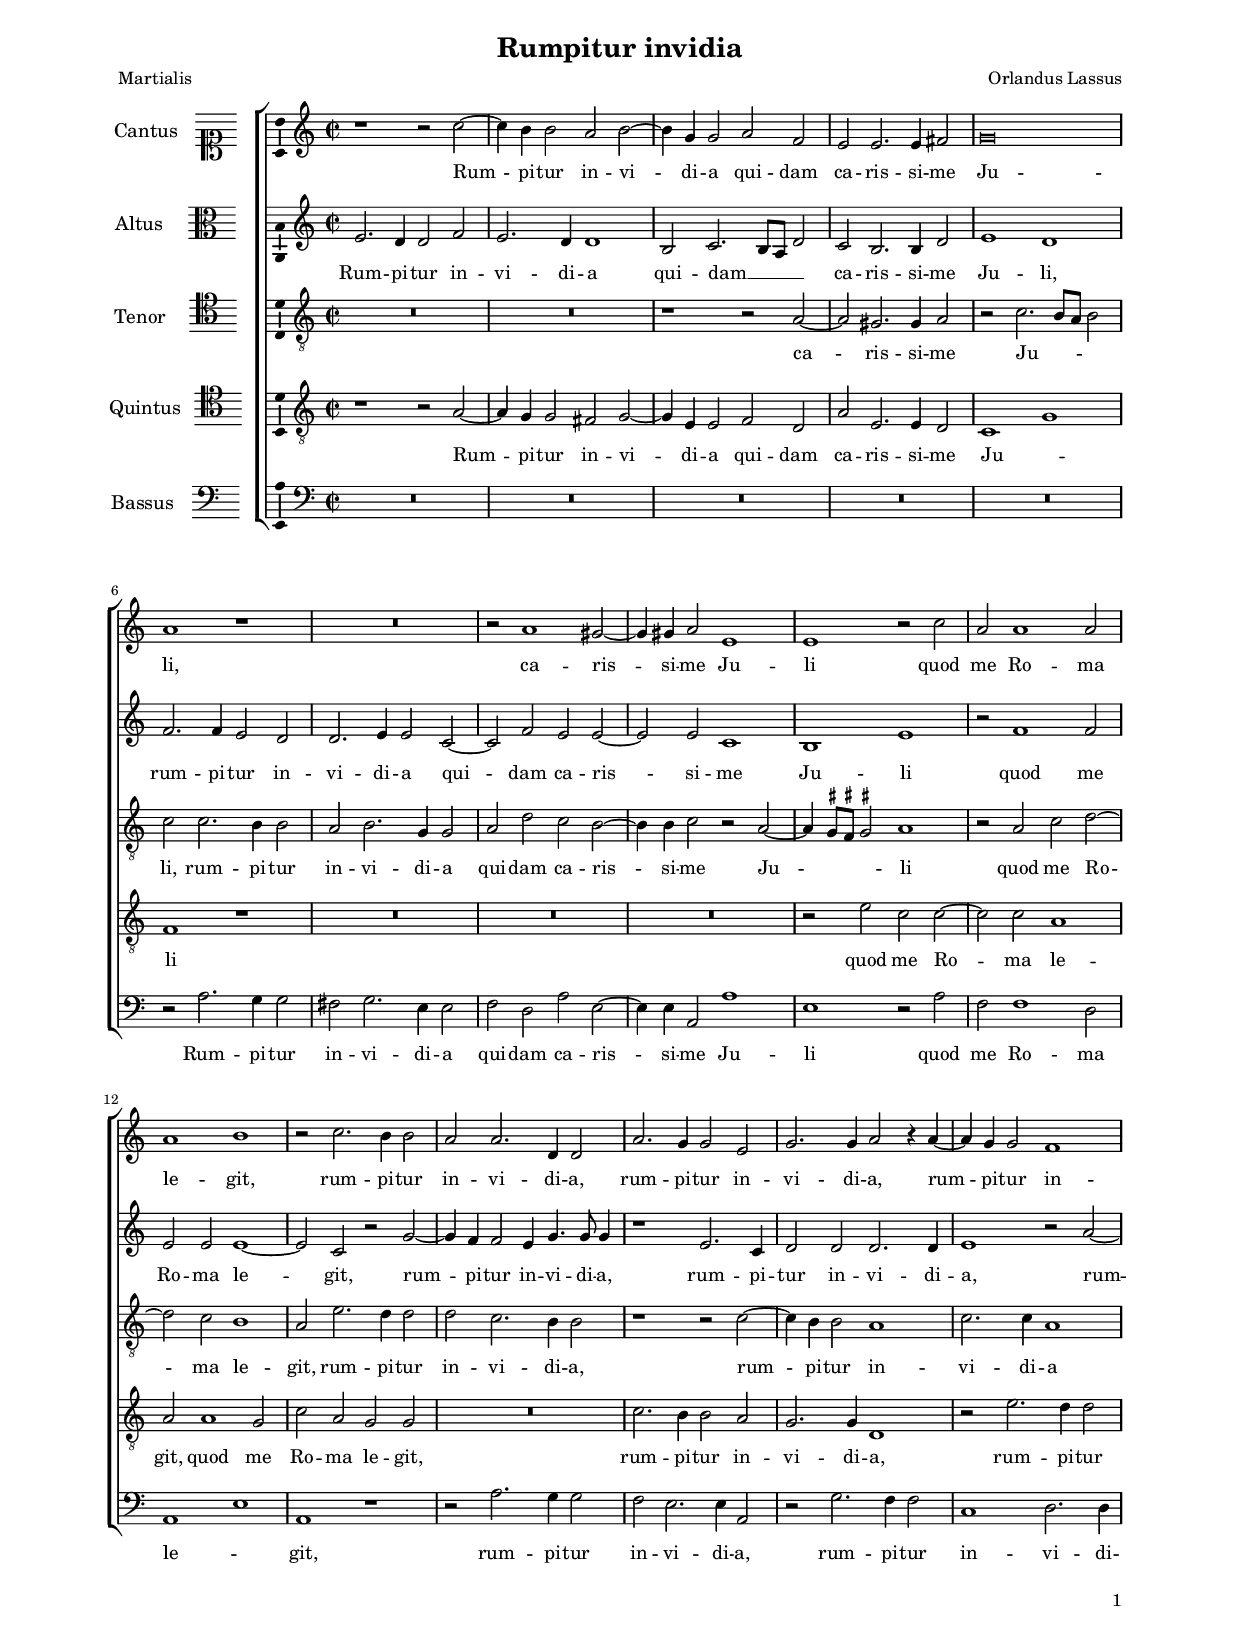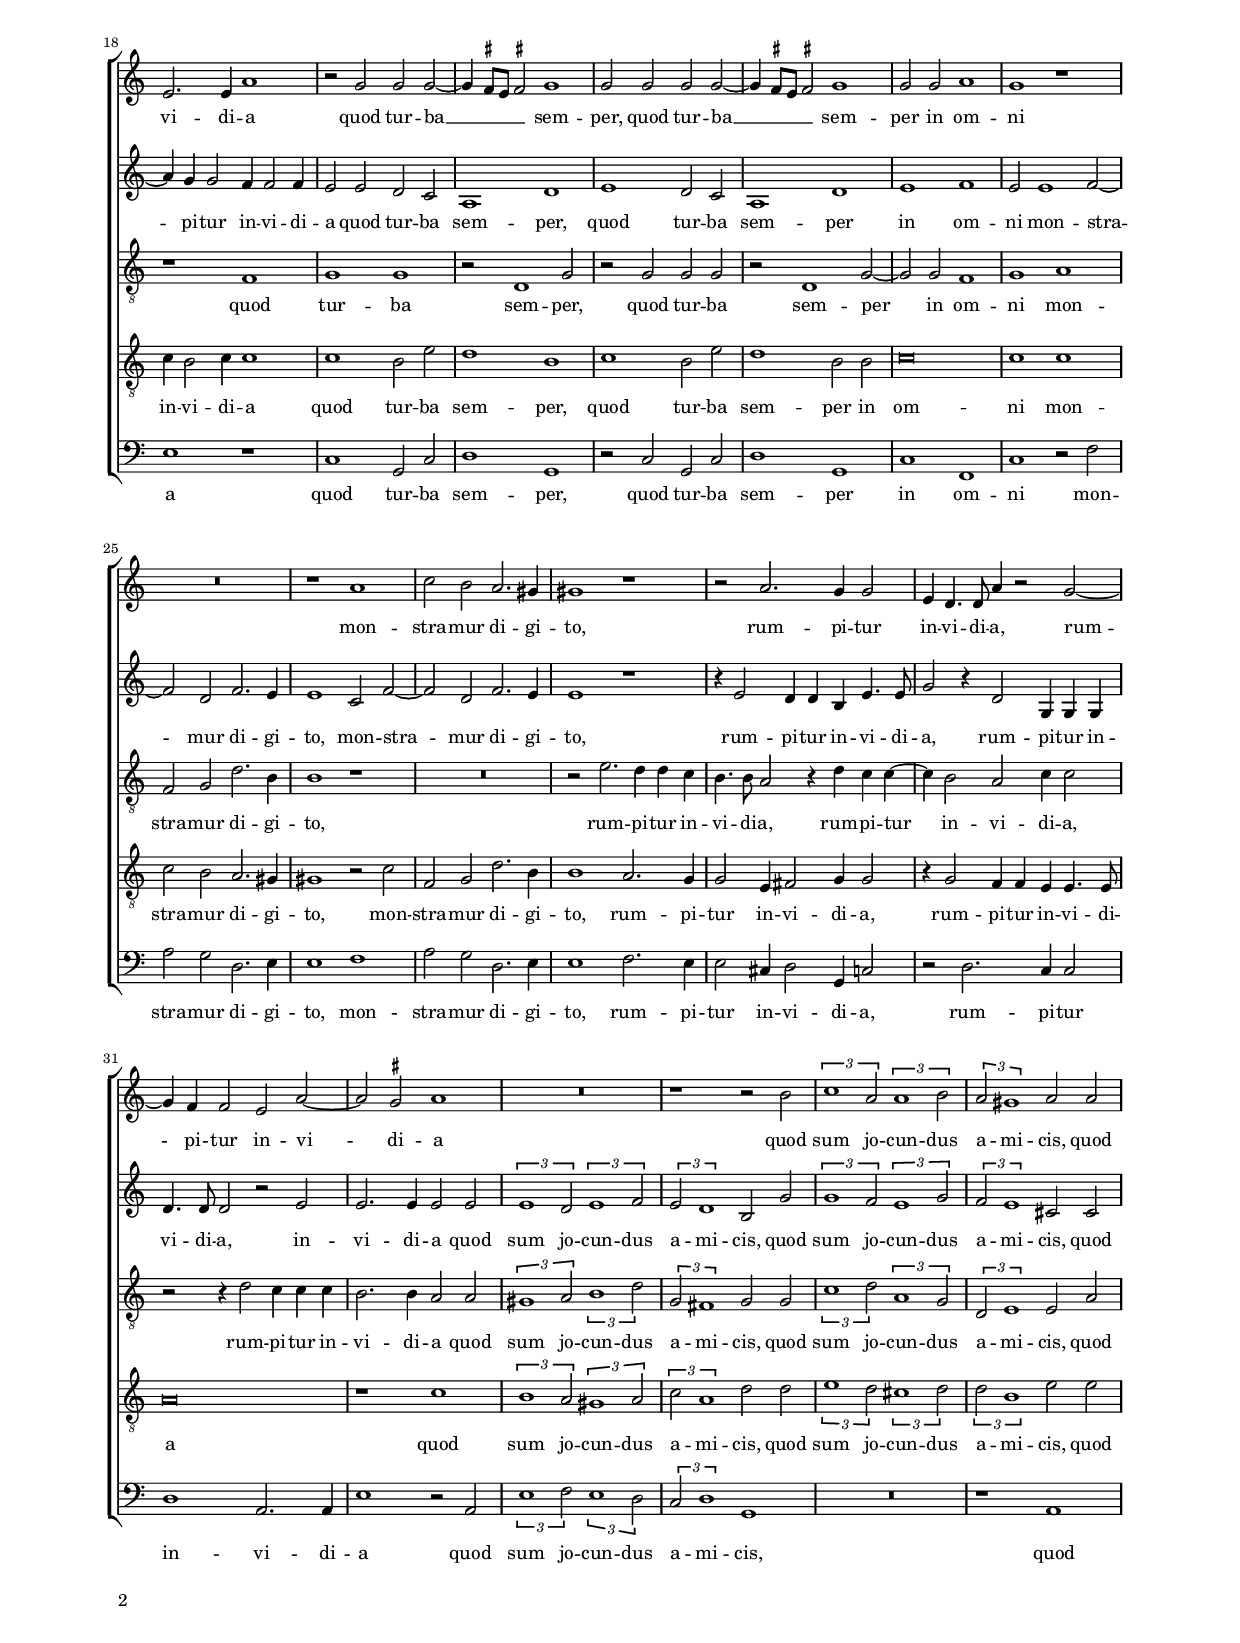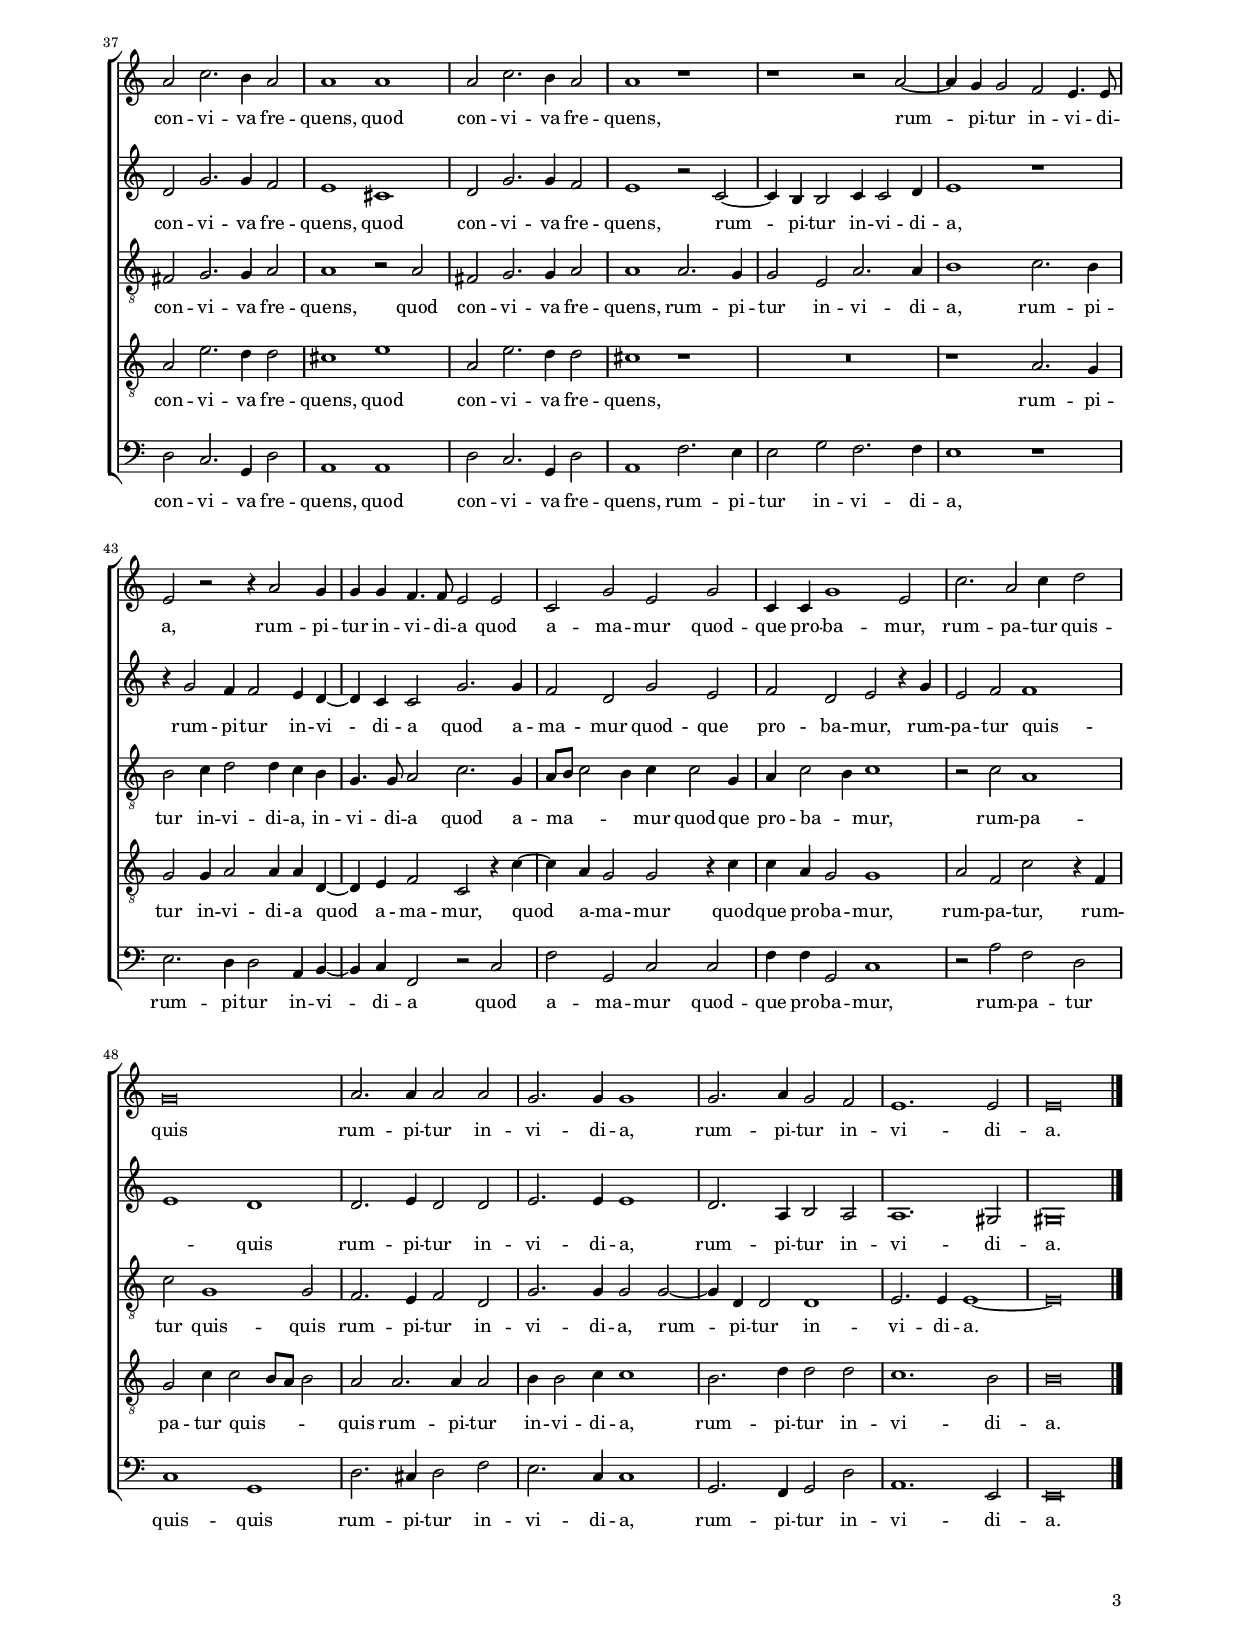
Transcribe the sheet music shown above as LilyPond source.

\header
{
  title="Rumpitur invidia"
  composer="Orlandus Lassus"
  poet="Martialis"
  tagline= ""
}

\version "2.24.0"
\include "deutsch.ly"
#(set-global-staff-size 15)
% #(set-default-paper-size "letter")
#(ly:set-option 'point-and-click #f)


\paper
	{
	top-margin = 1.8 \cm
	bottom-margin = 1.2 \cm
	left-margin = 2 \cm
	right-margin = 2 \cm
	ragged-bottom = ##f
	ragged-last-bottom = ##t
	print-page-number = ##f
	score-system-spacing = #'((basic-distance . 16) (minimum-distance . 14) (padding . 5) (strechability . 150))
	system-system-spacing = #'((basic-distance . 16) (minimum-distance . 14) (padding . 5) (strechability . 150))
	oddFooterMarkup=\markup   \fill-line { "" \fromproperty #'page:page-number-string }
	evenFooterMarkup=\markup  \fill-line { \fromproperty #'page:page-number-string "" }
	last-bottom-spacing = #'((basic-distance . 12) (minimum-distance . 7) (padding . 4))
%	systems-per-page = 3
	page-count = 3
%	min-systems-per-page = 3
	markup-system-spacing.basic-distance = #12
%	print-all-headers = ##t
%	print-first-page-number = ##t
%	first-page-number = 1
	}

	
global = {
	\key c \major
	\time 2/2 \set Score.measureLength = #(ly:make-moment 2/1)
	\skip 1*2*53 \bar "|."
	}

	ficta = { \once \set suggestAccidentals = ##t }

	forget = #(define-music-function (music) (ly:music?) #{
		\accidentalStyle forget
		$music
		\accidentalStyle default
		#})



incipitcantus = \markup { \score {
	{
	\set Staff.instrumentName = \markup { \fontsize #1 "Cantus" }
	\key c \major
	\clef soprano
	s4 \bar ""
	}
	\layout  {
	raggedright = ##t
	indent = 1.6 \cm
	line-width = 2.4\cm
	\context { \Staff \remove Time_signature_engraver }
	\override Staff.Clef.Y-extent = #'(0 . 0)
	}} \hspace #1 }

      
incipitaltus = \markup { \score {
	{
	\set Staff.instrumentName = \markup { \fontsize #1 "Altus" }
	\key c \major
	\clef alto
	s4 \bar ""
	}
	\layout  {
	raggedright = ##t
	indent = 1.6 \cm
	line-width = 2.4\cm
	\context { \Staff \remove Time_signature_engraver }
	\override Staff.Clef.Y-extent = #'(0 . 0)
	}} \hspace #1 }


incipittenor = \markup { \score {
	{
	\set Staff.instrumentName = \markup { \fontsize #1 "Tenor" }
	\key c \major
	\clef tenor
	s4 \bar ""
	}
	\layout  {
	raggedright = ##t
	indent = 1.6 \cm
	line-width = 2.4\cm
	\context { \Staff \remove Time_signature_engraver }
	\override Staff.Clef.Y-extent = #'(0 . 0)
	}} \hspace #1 }
      
      
incipitquintus = \markup { \score {
	{
	\set Staff.instrumentName = \markup { \fontsize #1 "Quintus" }
	\key c \major
	\clef tenor
	s4 \bar ""
	}
	\layout  {
	raggedright = ##t
	indent = 1.6 \cm
	line-width = 2.4\cm
	\context { \Staff \remove Time_signature_engraver }
	\override Staff.Clef.Y-extent = #'(0 . 0)
	}} \hspace #1 }
      
      
incipitbassus = \markup { \score {
	{
	\set Staff.instrumentName = \markup { \fontsize #1 "Bassus" }
	\key c \major
	\clef bass
	s4 \bar ""
	}
	\layout  {
	raggedright = ##t
	indent = 1.6 \cm
	line-width = 2.4\cm
	\context { \Staff \remove Time_signature_engraver }
	\override Staff.Clef.Y-extent = #'(0 . 0)
	}} \hspace #1 }


cantus =  \relative c''
	{
	r1 r2 c~
	c4 h h2 a2 h~
	h4 g g2 a f
	e2 e2. e4 fis2
%5
	g\breve |
	a1 r
	R\breve
	r2 a1 gis2~
	gis4 gis a2 e1
%10
	e1 r2 c' |
	a2 a1 a2
	a1 h
	r2 c2. h4 h2
	a2 a2. d,4 d2
%15
	a'2. g4 g2 e |
	g2. g4 a2 r4 a~
	a4 g g2 f1
	e2. e4 a1
	r2 g g g~
%20
	g4 \ficta fis8 e \ficta fis!2 g1 |
	g2 g g g~
	g4 \ficta fis8 e \ficta fis!2 g1
	g2 g a1
	g1 r
%25
	R\breve |
	r1 a
	c2 h a2. gis4
	gis1 r
	r2 a2. g4 g2
%30
	e4 d4. d8 a'4 r2 g~ |
	g4 f f2 e a~
	a2 \ficta gis a1
	R\breve
	r1 r2 h
%35
	\tuplet 3/2 1 { c1 a2 a1 h2 |
	a2 gis1 } a2 a
	a2 c2. h4 a2
	a1 a
	a2 c2. h4 a2
%40
	a1 r |
	r1 r2 a~
	a4 g g2 f e4. e8
	e2 r r4 a2 g4
	g4 g f4. f8 e2 e
%45
	c2 g' e g |
	c,4 c g'1 e2
	c'2. a2 c4 d2
	g,\breve
	a2. a4 a2 a
%50
	g2. g4 g1 |
	g2. a4 g2 f
	e1. e2
	e\breve |
	}


altus =  \relative c'
	{
	e2. d4 d2 f
	e2. d4 d1
	h2 c2. h8 a d2
	c2 h2. h4 d2
%5
	e1 d |
	f2. f4 e2 d
	d2. e4 e2 c~
	c2 f e e~
	e2 e c1
%10
	h1 e |
	r2 f1 f2
	e2 e e1~
	e2 c r g'~
	g4 f f2 e4 g4. g8 g4
%15
	r1 e2. c4 |
	d2 d d2. d4
	e1 r2 a~
	a4 g g2 f4 f2 f4
	e2 e d c
%20
	a1 d |
	e1 d2 c
	a1 d
	e1 f
	e2 e1 f2~
%25
	f2 d f2. e4 |
	e1 c2 f~
	f2 d f2. e4
	e1 r
	r4 e2 d4 d h e4. e8
%30
	g2 r4 d2 g,4 g g |
	d'4. d8 d2 r e
	e2. e4 e2 e
	\tuplet 3/2 1 { e1 d2 e1 f2
	e2 d1 } h2 g'
%35
	\tuplet 3/2 1 { g1 f2 e1 g2 |
	f2 e1 } cis2 cis
	d2 g2. g4 f2
	e1 cis
	d2 g2. g4 f2
%40
	e1 r2 c~ |
	c4 h h2 c4 c2 d4
	e1 r
	r4 g2 f4 f2 e4 d~
	d4 c c2 g'2. g4
%45
	f2 d g e |
	f2 d e r4 g
	e2 f f1
	e1 d
	d2. e4 d2 d
%50
	e2. e4 e1 |
	d2. a4 h2 a
	a1. gis2
	gis\breve |
	}


tenor =  \relative c'
	{
	R\breve
	R\breve
	r1 r2 a~
	a2 gis2. gis4 a2
%5
	r2 c2. h8 a h2 |
	c2 c2. h4 h2
	a2 h2. g4 g2
	a2 d c h~
	h4 h c2 r a~
%10
	a4 \ficta gis8 \ficta fis \ficta gis!2 a1 |
	r2 a c d~
	d2 c h1
	a2 e'2. d4 d2
	d2 c2. h4 h2
%15
	r1 r2 c~ |
	c4 h h2 a1
	c2. c4 a1
	r1 f
	g1 g
%20
	r2 d1 g2 |
	r2 g g g
	r2 d1 g2~
	g2 g f1
	g1 a
%25
	f2 g d'2. h4 |
	h1 r
	R\breve
	r2 e2. d4 d c
	h4. h8 a2 r4 d c c~
%30
	c4 h2 a c4 c2 |
	r2 r4 d2 c4 c c
	h2. h4 a2 a
	\tuplet 3/2 1 { gis1 a2 h1 d2
	g,2 fis1 } g2 g
%35
	\tuplet 3/2 1 { c1 d2 a1 g2 |
	d2 e1 } e2 a
	fis2 g2. g4 a2
	a1 r2 a
	fis2 g2. g4 a2
%40
	a1 a2. g4 |
	g2 e a2. a4
	h1 c2. h4
	h2 c4 d2 d4 c h
	g4. g8 a2 c2. g4
%45
	a8 h c2 h4 c c2 g4 |
	a4 c2 h4 c1
	r2 c a1
	c2 g1 g2
	f2. e4 f2 d
%50
	g2. g4 g2 g~ |
	g4 d d2 d1
	e2. e4 e1~
	e\breve |
	}


quintus  =  \relative c'
	{
	r1 r2 a~
	a4 g g2 fis g~
	g4 e e2 f d
	a'2 e2. e4 d2
%5
	c1 g' |
	f1 r
	R\breve
	R\breve
	R\breve
%10
	r2 e' c c~ |
	c2 c a1
	a2 a1 g2
	c2 a g g
	R\breve
%15
	c2. h4 h2 a |
	g2. g4 d1
	r2 e'2. d4 d2
	c4 h2 c4 c1
	c1 h2 e
%20
	d1 h |
	c1 h2 e
	d1 h2 h
	c\breve
	c1 c
%25
	c2 h a2. gis4 |
	gis1 r2 c
	f,2 g d'2. h4
	h1 a2. g4
	g2 e4 fis2 g4 g2
%30
	r4 g2 f4 f e e4. e8 |
	a\breve
	r1 c
	\tuplet 3/2 1 { h1 a2 gis1 a2
	c2 a1 } d2 d
%35
	\tuplet 3/2 1 { e1 d2 cis1 d2 |
	d2 h1 } e2 e
	a,2 e'2. d4 d2
	cis1 e
	a,2 e'2. d4 d2
%40
	cis1 r |
	R\breve
	r1 a2. g4
	g2 g4 a2 a4 a d,~
	d4 e f2 c r4 c'~
%45
	c4 a g2 g r4 c |
	c4 a g2 g1
	a2 f c' r4 f,
	g2 c4 c2 h8 a h2
	a2 a2. a4 a2
%50
	h4 h2 c4 c1 |
	h2. d4 d2 d
	c1. h2
	h\breve |
	}


bassus  =  \relative c
	{
	R\breve
	R\breve
	R\breve
	R\breve
%5
	R\breve |
	r2 a'2. g4 g2
	fis2 g2. e4 e2
	f2 d a' e~
	e4 e a,2 a'1
%10
	e1 r2 a |
	f2 f1 d2
	a1 e'
	a,1 r
	r2 a'2. g4 g2
%15
	f2 e2. e4 a,2 |
	r2 g'2. f4 f2
	c1 d2. d4
	e1 r
	c1 g2 c
%20
	d1 g, |
	r2 c g c
	d1 g,
	c1 f,
	c'1 r2 f
%25
	a2 g d2. e4 |
	e1 f
	a2 g d2. e4
	e1 f2. e4
	e2 cis4 d2 g,4 c2
%30
	r2 d2. c4 c2 |
	d1 a2. a4
	e'1 r2 a,
	\tuplet 3/2 1 { e'1 f2 e1 d2
	c2 d1 } g,1
%35
	R\breve |
	r1 a
	d2 c2. g4 d'2
	a1 a
	d2 c2. g4 d'2
%40
	a1 f'2. e4 |
	e2 g f2. f4
	e1 r
	e2. d4 d2 a4 h~
	h4 c f,2 r c'
%45
	f2 g, c c |
	f4 f g,2 c1
	r2 a' f d
	c1 g
	d'2. cis4 d2 f
%50
	e2. c4 c1 |
	g2. f4 g2 d'
	a1. e2
	e\breve |
	}


lyricscantus = \lyricmode {
	Rum -- pi -- tur in -- vi -- di -- a qui -- dam ca -- ris -- si -- me Ju -- li,
	ca -- ris -- si -- me Ju -- li
	quod me Ro -- ma le -- git,
	rum -- pi -- tur in -- vi -- di -- a,
	rum -- pi -- tur in -- vi -- di -- a,
	rum -- pi -- tur in -- vi -- di -- a
	quod tur -- ba __ _ _ _ sem -- per,
	quod tur -- ba __ _ _ _ sem -- per in om -- ni mon -- stra -- mur di -- gi -- to,
	rum -- pi -- tur in -- vi -- di -- a,
	rum -- pi -- tur in -- vi -- di -- a
	quod sum jo -- cun -- dus a -- mi -- cis,
	quod con -- vi -- va fre -- quens,
	quod con -- vi -- va fre -- quens,
	rum -- pi -- tur in -- vi -- di -- a,
	rum -- pi -- tur in -- vi -- di -- a
	quod a -- ma -- mur
	quod -- que pro -- ba -- mur,
	rum -- pa -- tur
	quis -- quis rum -- pi -- tur in -- vi -- di -- a,
	rum -- pi -- tur in -- vi -- di -- a.
	}


lyricsaltus = \lyricmode {
	Rum -- pi -- tur in -- vi -- di -- a qui -- dam __ _ _ _ ca -- ris -- si -- me Ju -- li,
	rum -- pi -- tur in -- vi -- di -- a qui -- dam ca -- ris -- si -- me Ju -- li
	quod me Ro -- ma le -- git,
	rum -- pi -- tur in -- vi -- di -- a,
	rum -- pi -- tur in -- vi -- di -- a,
	rum -- pi -- tur in -- vi -- di -- a
	quod tur -- ba sem -- per,
	quod tur -- ba sem -- per in om -- ni mon -- stra -- mur di -- gi -- to,
	mon -- stra -- mur di -- gi -- to,
	rum -- pi -- tur in -- vi -- di -- a,
	rum -- pi -- tur in -- vi -- di -- a,
	in -- vi -- di -- a
	quod sum jo -- cun -- dus a -- mi -- cis,
	quod sum jo -- cun -- dus a -- mi -- cis,
	quod con -- vi -- va fre -- quens,
	quod con -- vi -- va fre -- quens,
	rum -- pi -- tur in -- vi -- di -- a,
	rum -- pi -- tur in -- vi -- di -- a
	quod a -- ma -- mur
	quod -- que pro -- ba -- mur,
	rum -- pa -- tur
	quis -- _ quis rum -- pi -- tur in -- vi -- di -- a,
	rum -- pi -- tur in -- vi -- di -- a.
	}


lyricstenor = \lyricmode {
	ca -- ris -- si -- me Ju -- _ _ _ li,
	rum -- pi -- tur in -- vi -- di -- a qui -- dam ca -- ris -- si -- me Ju -- _ _ _ li
	quod me Ro -- ma le -- git,
	rum -- pi -- tur in -- vi -- di -- a,
	rum -- pi -- tur in -- vi -- di -- a
	quod tur -- ba sem -- per,
	quod tur -- ba sem -- per in om -- ni mon -- stra -- mur di -- gi -- to,
	rum -- pi -- tur in -- vi -- di -- a,
	rum -- pi -- tur in -- vi -- di -- a,
	rum -- pi -- tur in -- vi -- di -- a
	quod sum jo -- cun -- dus a -- mi -- cis,
	quod sum jo -- cun -- dus a -- mi -- cis,
	quod con -- vi -- va fre -- quens,
	quod con -- vi -- va fre -- quens,
	rum -- pi -- tur in -- vi -- di -- a,
	rum -- pi -- tur in -- vi -- di -- a,
	in -- vi -- di -- a
	quod a -- ma -- _ _ _ mur
	quod -- que pro -- ba -- _ mur,
	rum -- pa -- tur
	quis -- quis rum -- pi -- tur in -- vi -- di -- a,
	rum -- pi -- tur in -- vi -- di -- a.
	}


lyricsquintus = \lyricmode {
	Rum -- pi -- tur in -- vi -- di -- a qui -- dam ca -- ris -- si -- me Ju -- _ li
	quod me Ro -- ma le -- git,
	quod me Ro -- ma le -- git,
	rum -- pi -- tur in -- vi -- di -- a,
	rum -- pi -- tur in -- vi -- di -- a
	quod tur -- ba sem -- per,
	quod tur -- ba sem -- per in om -- ni mon -- stra -- mur di -- gi -- to,
	mon -- stra -- mur di -- gi -- to,
	rum -- pi -- tur in -- vi -- di -- a,
	rum -- pi -- tur in -- vi -- di -- a
	quod sum jo -- cun -- dus a -- mi -- cis,
	quod sum jo -- cun -- dus a -- mi -- cis,
	quod con -- vi -- va fre -- quens,
	quod con -- vi -- va fre -- quens,
	rum -- pi -- tur in -- vi -- di -- a
	quod a -- ma -- mur,
	quod a -- ma -- mur
	quod -- que pro -- ba -- mur,
	rum -- pa -- tur,
	rum -- pa -- tur
	quis -- _ _ _ quis rum -- pi -- tur in -- vi -- di -- a,
	rum -- pi -- tur in -- vi -- di -- a.
	}


lyricsbassus = \lyricmode {
	Rum -- pi -- tur in -- vi -- di -- a qui -- dam ca -- ris -- si -- me Ju -- li
	quod me Ro -- ma le -- _ git,
	rum -- pi -- tur in -- vi -- di -- a,
	rum -- pi -- tur in -- vi -- di -- a
	quod tur -- ba sem -- per,
	quod tur -- ba sem -- per in om -- ni mon -- stra -- mur di -- gi -- to,
	mon -- stra -- mur di -- gi -- to,
	rum -- pi -- tur in -- vi -- di -- a,
	rum -- pi -- tur in -- vi -- di -- a
	quod sum jo -- cun -- dus a -- mi -- cis,
	quod con -- vi -- va fre -- quens,
	quod con -- vi -- va fre -- quens,
	rum -- pi -- tur in -- vi -- di -- a,
	rum -- pi -- tur in -- vi -- di -- a
	quod a -- ma -- mur
	quod -- que pro -- ba -- mur,
	rum -- pa -- tur
	quis -- quis rum -- pi -- tur in -- vi -- di -- a,
	rum -- pi -- tur in -- vi -- di -- a.
	}


\score
{  
	\transpose c c {
	\new ChoirStaff \with { \override StaffGrouper.staff-staff-spacing.basic-distance = #12 }
	<<

	\new Staff << \global
	\new Voice="v1" {
		\set Staff.instrumentName=\incipitcantus
%		\set Staff.instrumentName= "S"
		\set Staff.midiInstrument = "reed organ"
		\clef violin
		\cantus }
	\new Lyrics \lyricsto "v1" {\lyricscantus }
	>>


	\new Staff << \global
	\new Voice="v2" {
		\set Staff.instrumentName=\incipitaltus
%		\set Staff.instrumentName= "A"
		\set Staff.midiInstrument = "reed organ"
		\clef violin % "G_8"
		\altus}
	\new Lyrics \lyricsto "v2" {\lyricsaltus }
	>>


	\new Staff << \global
	\new Voice="v3" {
		\set Staff.instrumentName=\incipittenor
%		\set Staff.instrumentName= "T"
		\set Staff.midiInstrument = "reed organ"
		\clef "G_8"
		\tenor }
	\new Lyrics \lyricsto "v3" {\lyricstenor }
	>>


	\new Staff << \global
	\new Voice="v5" {
		\set Staff.instrumentName=\incipitquintus
%		\set Staff.instrumentName= "Q"
		\set Staff.midiInstrument = "reed organ"
		\clef "G_8"
		\quintus}
	\new Lyrics \lyricsto "v5" {\lyricsquintus }
	>>


	\new Staff << \global
	\new Voice="v4" {
		\set Staff.instrumentName=\incipitbassus
%		\set Staff.instrumentName= "B"
		\set Staff.midiInstrument = "reed organ"
		\clef bass 
		\bassus }
	\new Lyrics \lyricsto "v4" {\lyricsbassus}
	>>

	>>
	} % transpose

	\layout
	{
	indent = 2.5\cm
	\context { \Lyrics \override VerticalAxisGroup.nonstaff-relatedstaff-spacing.padding = #1.4 }
%	\context { \Lyrics \override LyricText.font-size = #1 }
	\context { \Staff \override TimeSignature.break-visibility = #end-of-line-invisible }
	\context { \Staff \consists Ambitus_engraver }
	\context { \Score \override BarNumber.padding = #2 }
	\context { \Voice \override NoteHead.style = #'baroque }
	}

\midi
	{
    	\tempo 2 = 90
	}

}


% EOF
